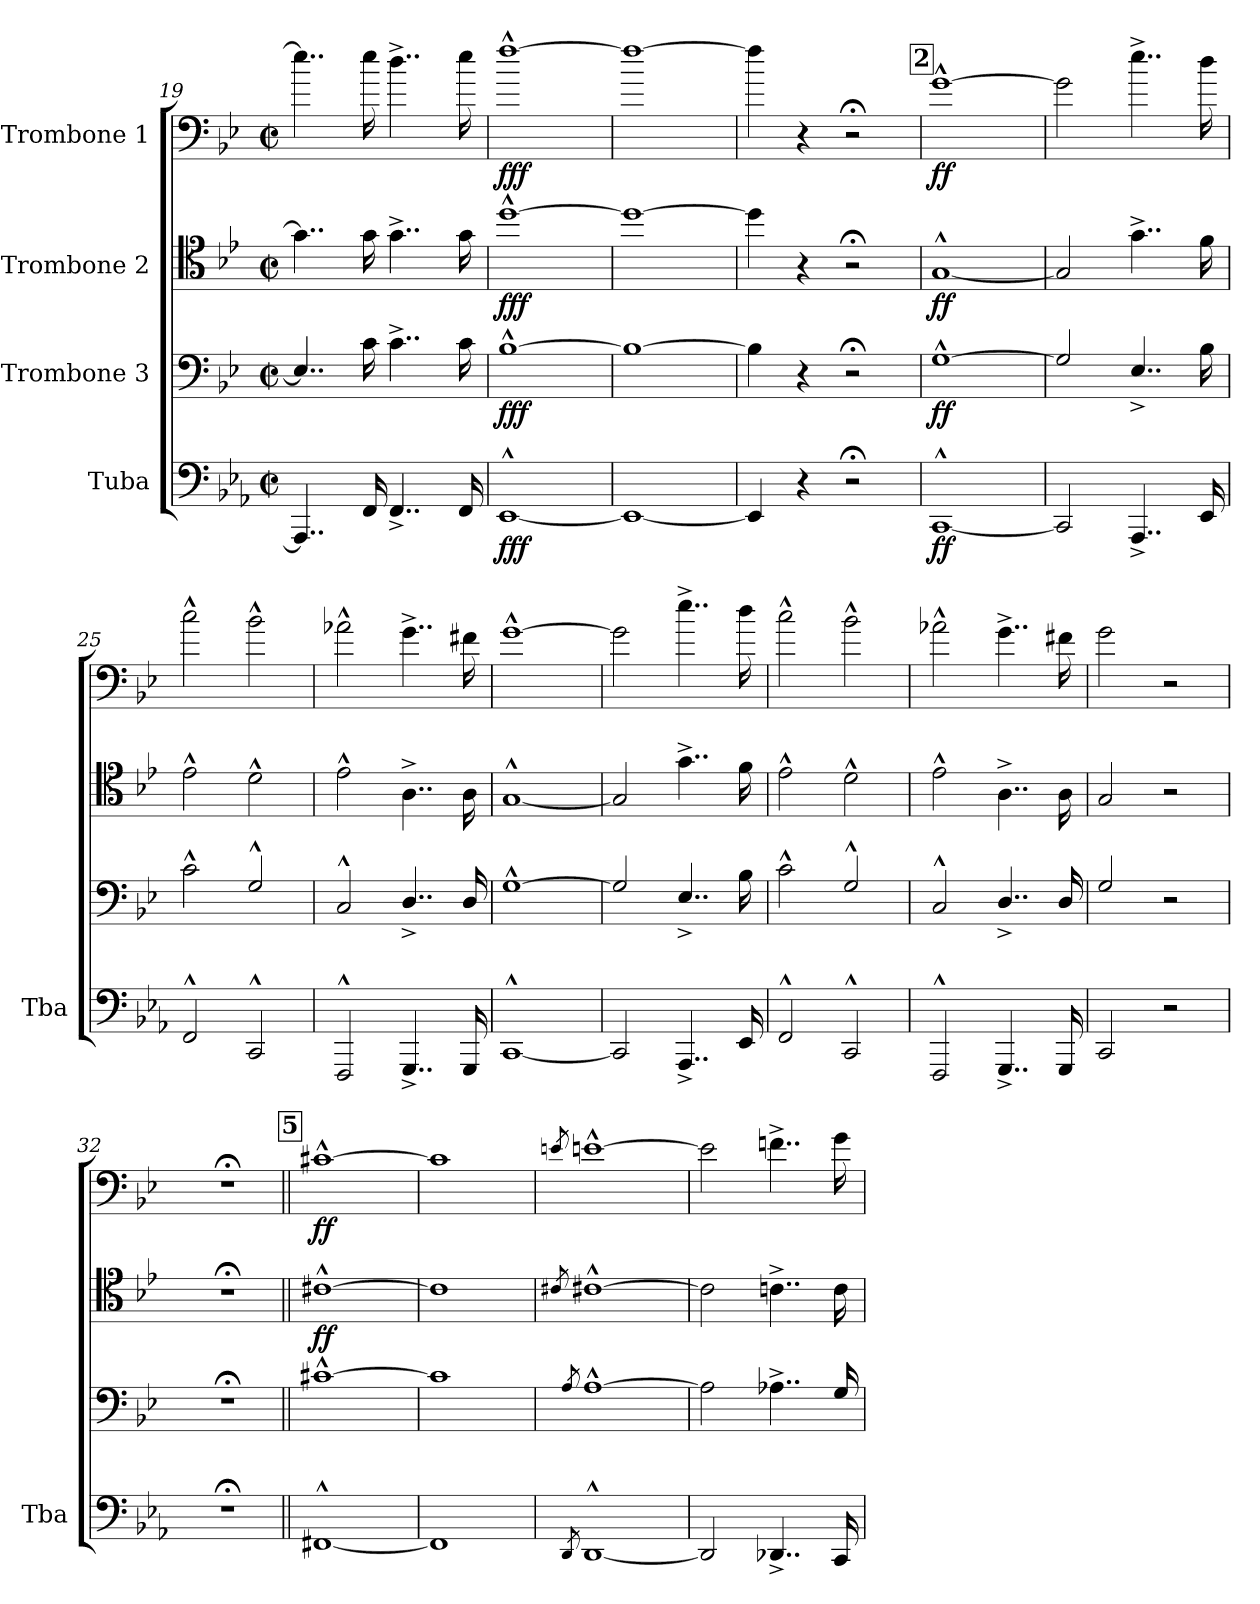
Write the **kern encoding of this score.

**kern	**dynam	**kern	**dynam	**kern	**dynam	**kern	**dynam
*part4	*part4	*part3	*part3	*part2	*part2	*part1	*part1
*staff4	*staff4	*staff3	*staff3	*staff2	*staff2	*staff1	*staff1
*I"Tuba	*	*I"Trombone 3	*	*I"Trombone 2	*	*I"Trombone 1	*
*I'Tba	*	*	*	*	*	*	*
*clefF4	*	*clefF4	*	*clefC4	*	*clefF4	*
*	*	*ITrd4c7	*	*ITrd4c7	*	*ITrd4c7	*
*k[b-e-a-]	*	*k[b-e-a-]	*	*k[b-e-a-]	*	*k[b-e-a-]	*
*M2/2	*	*M2/2	*	*M2/2	*	*M2/2	*
*met(c|)	*	*met(c|)	*	*met(c|)	*	*met(c|)	*
=19	=19	=19	=19	=19	=19	=19	=19
4..AAA-/]	.	4..AA-/]	.	4..c\]	.	4..a-\]	.
16FF/	.	16F\	.	16c\	.	16a-\	.
4..FF^/	.	4..F^\	.	4..c^\	.	4..g^\	.
16FF/	.	16F\	.	16c\	.	16a-\	.
=20	=20	=20	=20	=20	=20	=20	=20
!	!LO:DY:b	!	!LO:DY:b	!	!LO:DY:b	!	!LO:DY:b
[1EE-^^	fff	[1E-^^	fff	[1g^^	fff	[1b-^^	fff
=21	=21	=21	=21	=21	=21	=21	=21
1EE-_	.	1E-_	.	1g_	.	1b-_	.
=22	=22	=22	=22	=22	=22	=22	=22
4EE-/]	.	4E-\]	.	4g\]	.	4b-\]	.
4r	.	4r	.	4r	.	4r	.
2r;<	.	2r;<	.	2r;<	.	2r;<	.
!!LO:LB:g=z
!!LO:REH:place=s1:a:B:fs=14:t=2
=23	=23	=23	=23	=23	=23	=23	=23
!	!LO:DY:b	!	!LO:DY:b	!	!LO:DY:b	!	!LO:DY:b
[1CC^^	ff	[1C^^	ff	[1C^^	ff	[1c^^	ff
=24	=24	=24	=24	=24	=24	=24	=24
2CC/]	.	2C/]	.	2C/]	.	2c\]	.
4..AAA-^/	.	4..AA-^/	.	4..c^\	.	4..a-^\	.
16EE-/	.	16E-\	.	16B-\	.	16g\	.
=25	=25	=25	=25	=25	=25	=25	=25
2FF^^/	.	2F^^\	.	2A-^^\	.	2f^^\	.
2CC^^/	.	2C^^/	.	2G^^\	.	2e-^^\	.
=26	=26	=26	=26	=26	=26	=26	=26
2FFF^^/	.	2FF^^/	.	2A-^^\	.	2d-X^^\	.
4..GGG^/	.	4..GG^/	.	4..D^\	.	4..c^\	.
16GGG/	.	16GG/	.	16D\	.	16Bn\	.
=27	=27	=27	=27	=27	=27	=27	=27
[1CC^^	.	[1C^^	.	[1C^^	.	[1c^^	.
=28	=28	=28	=28	=28	=28	=28	=28
2CC/]	.	2C/]	.	2C/]	.	2c\]	.
4..AAA-^/	.	4..AA-^/	.	4..c^\	.	4..a-^\	.
16EE-/	.	16E-\	.	16B-\	.	16g\	.
=29	=29	=29	=29	=29	=29	=29	=29
2FF^^/	.	2F^^\	.	2A-^^\	.	2f^^\	.
2CC^^/	.	2C^^/	.	2G^^\	.	2e-^^\	.
=30	=30	=30	=30	=30	=30	=30	=30
2FFF^^/	.	2FF^^/	.	2A-^^\	.	2d-X^^\	.
4..GGG^/	.	4..GG^/	.	4..D^\	.	4..c^\	.
16GGG/	.	16GG/	.	16D\	.	16Bn\	.
=31	=31	=31	=31	=31	=31	=31	=31
2CC/	.	2C/	.	2C/	.	2c\	.
2r	.	2r	.	2r	.	2r	.
=32	=32	=32	=32	=32	=32	=32	=32
1r;<	.	1r;<	.	1r;<	.	1r;<	.
!!LO:REH:place=s1:a:B:fs=14:t=5
=33||	=33||	=33||	=33||	=33||	=33||	=33||	=33||
!	!	!	!	!	!LO:DY:b	!	!LO:DY:b
[1FF#X^^	.	[1F#X^^	.	[1F#X^^	ff	[1F#X^^	ff
=34	=34	=34	=34	=34	=34	=34	=34
1FF#]	.	1F#]	.	1F#]	.	1F#]	.
=35	=35	=35	=35	=35	=35	=35	=35
8qDD/	.	8qD/	.	8qF#X/	.	8qAn/	.
[1DD^^	.	[1D^^	.	[1F#^^	.	[1A^^	.
=36	=36	=36	=36	=36	=36	=36	=36
2DD/]	.	2D\]	.	2F#\]	.	2A\]	.
4..DD-X^/	.	4..D-X^\	.	4..Fn^\	.	4..B-X^\	.
16CC/	.	16C/	.	16F\	.	16c\	.
=	=	=	=	=	=	=	=
*-	*-	*-	*-	*-	*-	*-	*-
